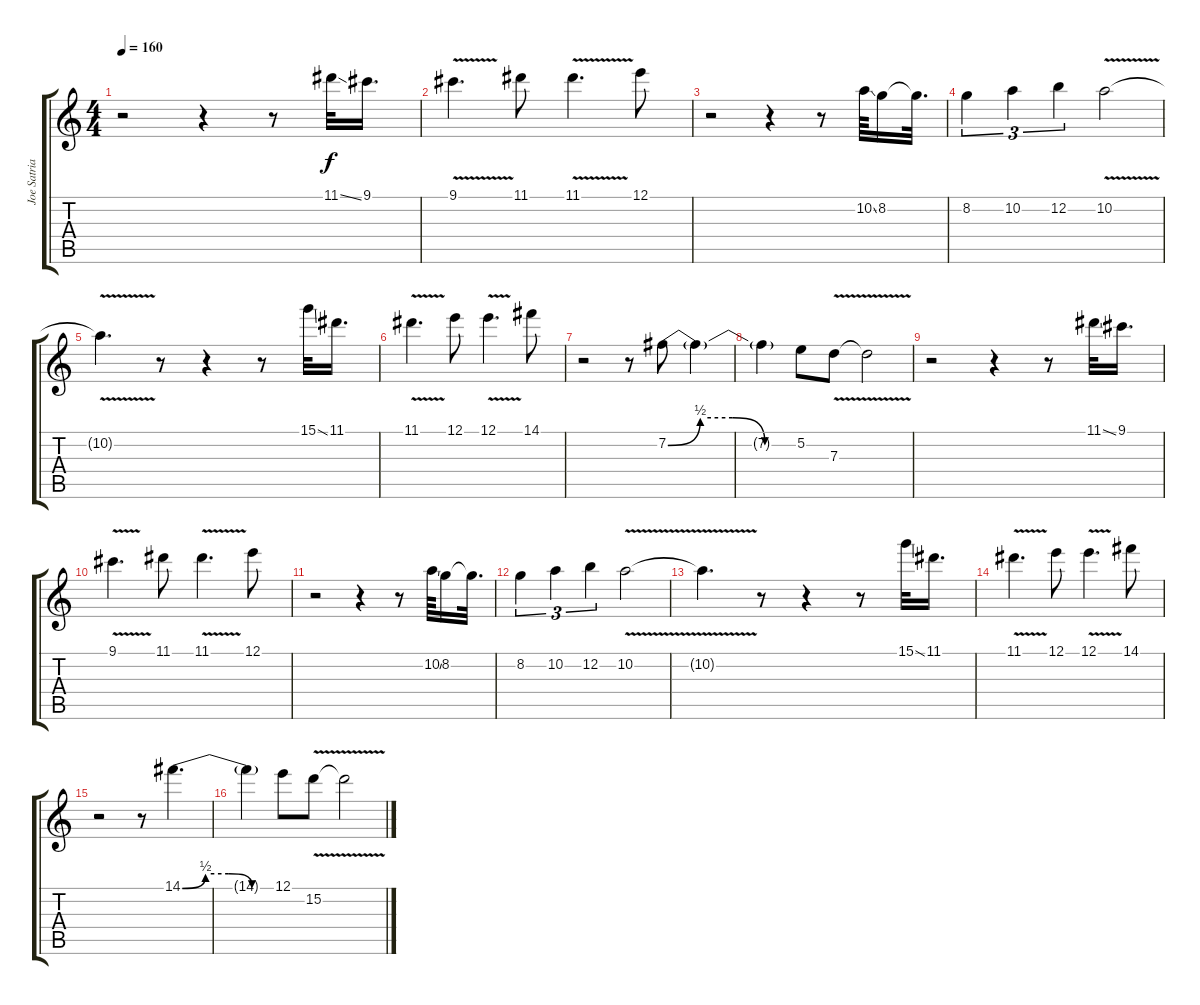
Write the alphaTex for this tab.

\track ("Joe Satriani Lead" "Joe Satria") {instrument distortionguitar}
\staff {score tabs}
\tuning (E4 B3 G3 D3 A2 E2) {hide}
\ts (4 4)
\tempo 160
\clef g2
\ks c
r.2{dy f} r.4 r.8 11.1{ss}.32 9.1.16{d} |
9.1{v}.4{d} 11.1.8 11.1{v}.4{d} 12.1.8 |
r.2 r.4 r.8 10.2{ss}.64 8.2.16 8.2{t}.32{d} |
8.2.4{tu (3 2)} 10.2.4{tu (3 2)} 12.2.4{tu (3 2)} 10.2{v}.2 |
10.2{t}.4{d} r.8 r.4 r.8 15.1{ss}.32 11.1.16{d} |
11.1{v}.4{d} 12.1.8 12.1{v}.4{d} 14.1.8 |
r.2 r.8 7.2{be (custom 0 0 15 2 30 2 45 0 60 0)}.8 7.2{t}.4 |
7.2{t}.4 5.2.8 7.3{v}.8 7.3{t}.2 |
r.2 r.4 r.8 11.1{ss}.32 9.1.16{d} |
9.1{v}.4{d} 11.1.8 11.1{v}.4{d} 12.1.8 |
r.2 r.4 r.8 10.2{ss}.64 8.2.16 8.2{t}.32{d} |
8.2.4{tu (3 2)} 10.2.4{tu (3 2)} 12.2.4{tu (3 2)} 10.2{v}.2 |
10.2{t}.4{d} r.8 r.4 r.8 15.1{ss}.32 11.1.16{d} |
11.1{v}.4{d} 12.1.8 12.1{v}.4{d} 14.1.8 |
r.2 r.8 14.1{be (custom 0 0 15 2 30 2 45 0 60 0)}.4{d} |
14.1{t}.4 12.1.8 15.2{v}.8 15.2{t}.2
